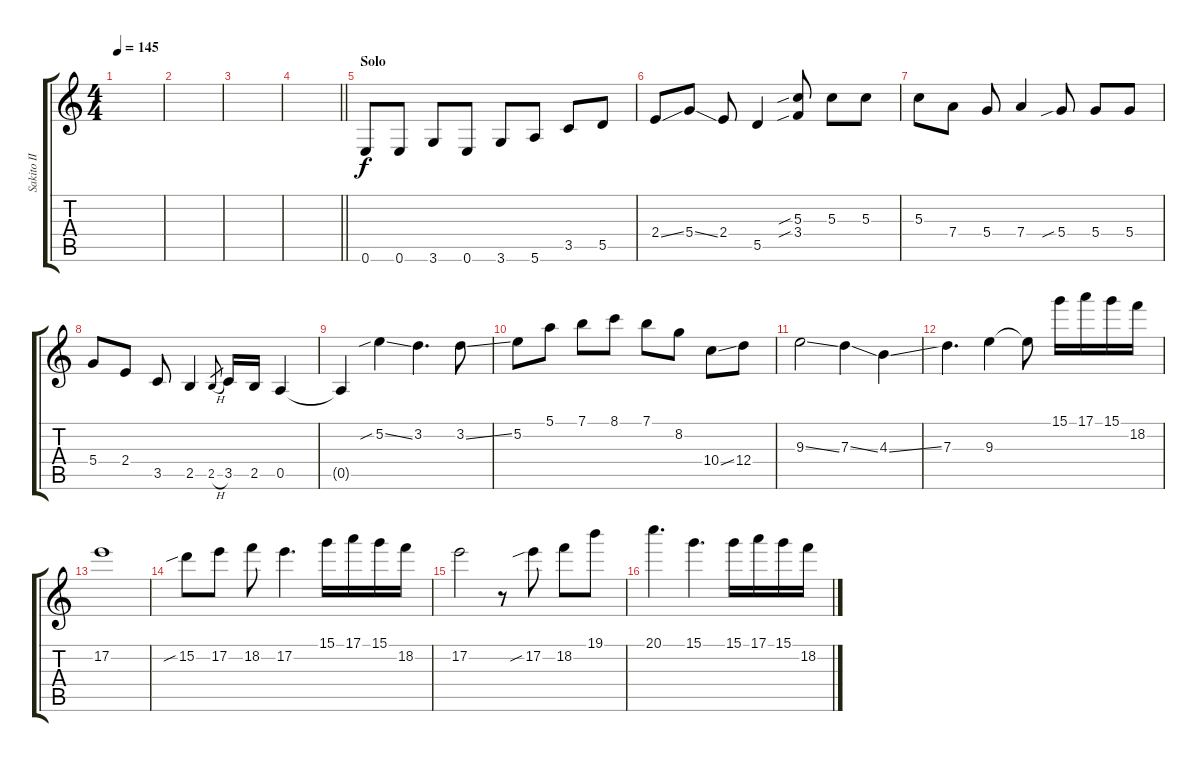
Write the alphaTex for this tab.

\track ("Sakito II" "Sakito II") {instrument overdrivenguitar}
\staff {score tabs}
\tuning (E4 B3 G3 D3 A2 E2) {hide}
\ts (4 4)
\tempo 145
\clef g2
\ks c
|
|
|
\barLineRight lightlight
|
\section ("" "Solo")
0.6.8 0.6.8 3.6.8 0.6.8 3.6.8 5.6.8 3.5.8 5.5.8 |
2.4{ss}.8 5.4{ss}.8 2.4.8 5.5.4 (5.3{sib} 3.4{sib}).8 5.3.8 5.3.8 |
5.3.8 7.4.8 5.4.8 7.4.4 5.4{sib}.8 5.4.8 5.4.8 |
5.4.8 2.4.8 3.5.8 2.5.4 2.5{h}.8{gr} 3.5.16 2.5.16 0.5.4 |
0.5{t}.4 5.2{sib ss}.4 3.2.4{d} 3.2{ss}.8 |
5.2.8 5.1.8 7.1.8 8.1.8 7.1.8 8.2.8 10.4{ss}.8 12.4.8 |
9.3{ss}.2 7.3{ss}.4 4.3{ss}.4 |
7.3.4{d} 9.3.4 9.3{t}.8 15.1.16 17.1.16 15.1.16 18.2.16 |
17.2.1 |
15.2{sib}.8 17.2.8 18.2.8 17.2.4{d} 15.1.16 17.1.16 15.1.16 18.2.16 |
17.2.2 r.8 17.2{sib}.8 18.2.8 19.1.8 |
20.1.4{d} 15.1.4{d} 15.1.16 17.1.16 15.1.16 18.2.16
